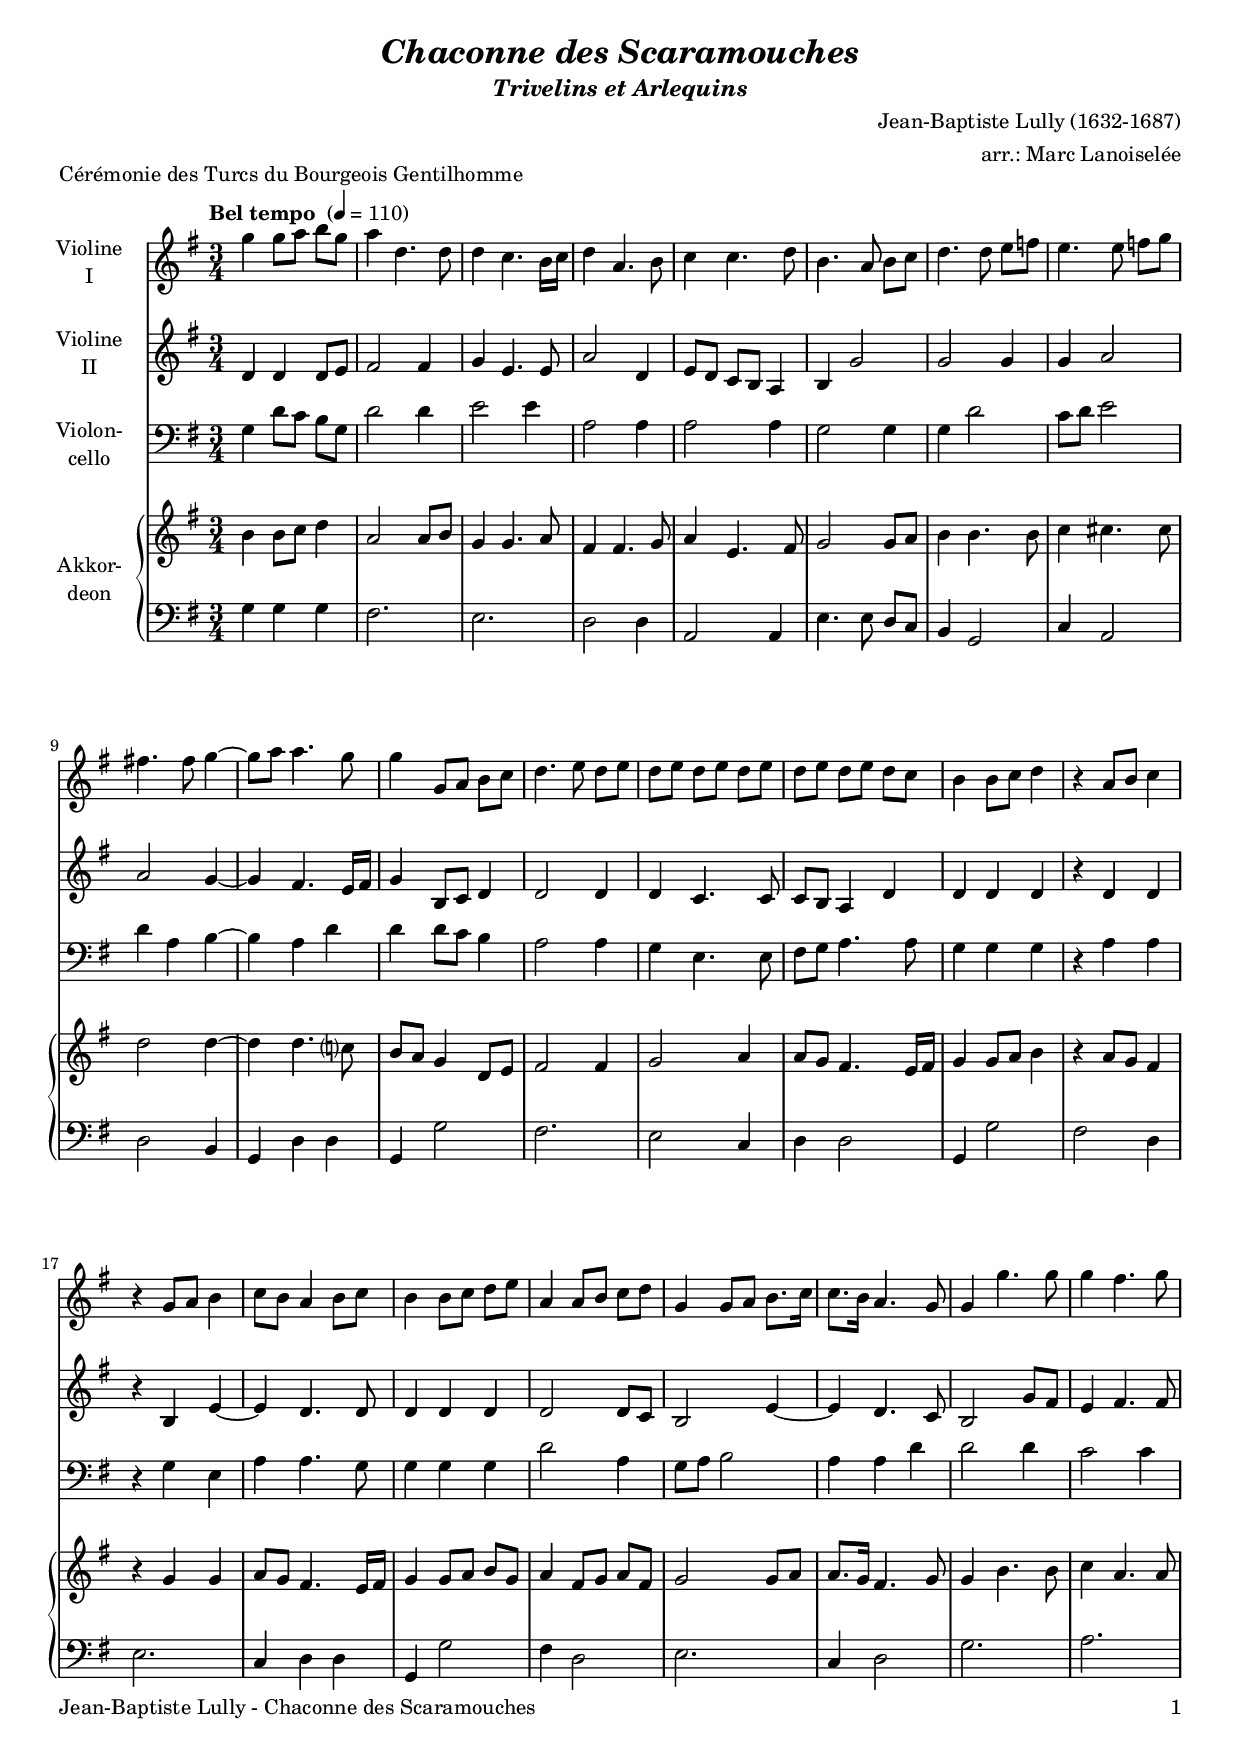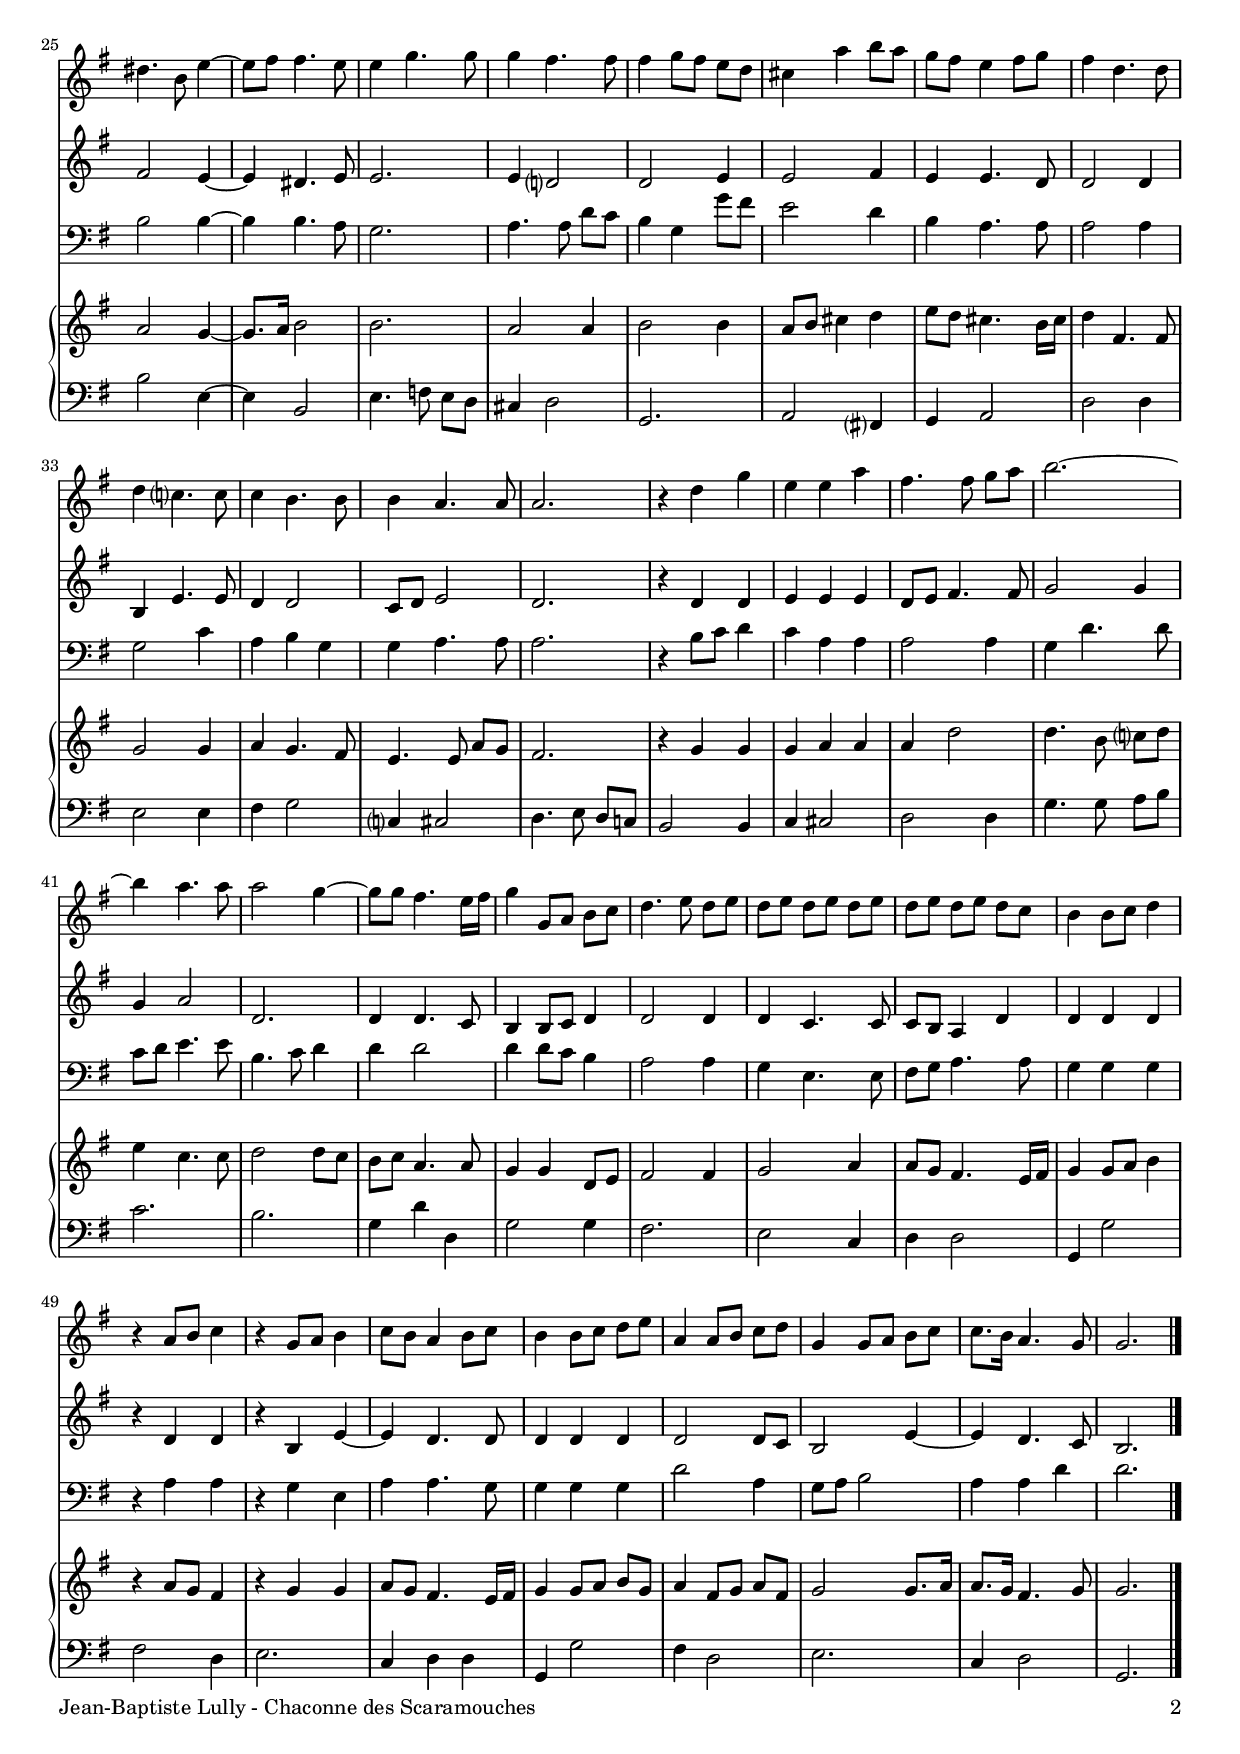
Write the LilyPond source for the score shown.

\version "2.22.0"
\include "deutsch.ly"

#(set-global-staff-size 18)

\header {
  title     = \markup \bold \italic "Chaconne des Scaramouches"
  subtitle  = \markup \italic "Trivelins et Arlequins"
  composer  = "Jean-Baptiste Lully (1632-1687)"
  arranger  = "arr.: Marc Lanoiselée"
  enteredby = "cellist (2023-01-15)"
  piece     = "Cérémonie des Turcs du Bourgeois Gentilhomme"
}

voiceconsts = {
  \key g \major
  \time 3/4
  \clef "treble"
%  \numericTimeSignature
  \compressEmptyMeasures
  % Set default beaming for all staves
  \set Timing.beamExceptions = #'()
  \set Timing.baseMoment     = #(ly:make-moment 1 4)
  \set Timing.beatStructure  = #'(1 1 1)
  \tempo "Bel tempo " 4=110
}

mivl = "violin"
mipz = "pizzicato strings"
mivc = "cello"
miac = "harmonica"

va = \relative c''' {
  \voiceconsts

  g4 g8 a h g
  a4 d,4. d8
  d4 c4. h16 c
  d4 a4. h8
  c4 c4. d8

  h4. a8 h c
  d4. d8 e f
  e4. e8 f g
  fis!4. fis8 g4~
  g8 a a4. g8

  g4 g,8 a h c
  d4. e8 d e
  d e d e d e
  d e d e d c
  h4 h8 c d4

  r a8 h c4
  r g8 a h4
  c8 h a4 h8 c
  h4 h8 c d e
  a,4 a8 h c d

  g,4 g8 a h8. c16
  c8. h16 a4. g8
  g4 g'4. g8
  g4 fis4. g8
  dis4. h8 e4~

  e8 fis fis4. e8
  e4 g4. g8
  g4 fis4. fis8
  fis4 g8 fis e d
  cis4 a' h8 a

  g fis e4 fis8 g
  fis4 d4. d8
  d4 c?4. c8
  c4 h4. h8
  h4 a4. a8

  a2.
  r4 d g
  e e a
  fis4. fis8 g a
  h2.~

  h4 a4. a8
  a2 g4~
  g8 g fis4. e16 fis
  g4 g,8 a h c
  d4. e8 d e

  d e d e d e
  d e d e d c
  h4 h8 c d4
  r a8 h c4
  r g8 a h4

  c8 h a4 h8 c
  h4 h8 c d e
  a,4 a8 h c d
  g,4 g8 a h c
  c8. h16 a4. g8
  g2. \bar "|."
}

vb = \relative c'' {
  \voiceconsts

  h4 h8 c d4
  a2 a8 h
  g4 g4. a8
  fis4 fis4. g8
  a4 e4. fis8

  g2 g8 a
  h4 h4. h8
  c4 cis4. cis8
  d2 d4~
  d d4. c?8

  h a g4 d8 e
  fis2 fis4
  g2 a4
  a8 g fis4. e16 fis
  g4 g8 a h4

  r a8 g fis4
  r g g
  a8 g fis4. e16 fis
  g4 g8 a h g
  a4 fis8 g a fis

  g2 g8 a
  a8. g16 fis4. g8
  g4 h4. h8
  c4 a4. a8
  a2 g4~

  g8. a16 h2
  h2.
  a2 a4
  h2 h4
  a8 h cis4 d

  e8 d cis4. h16 cis
  d4 fis,4. fis8
  g2 g4
  a g4. fis8
  e4. e8 a g

  fis2.
  r4 g g
  g a a
  a d2
  d4. h8 c? d

  e4 c4. c8
  d2 d8 c
  h c a4. a8
  g4 g d8 e
  fis2 fis4

  g2 a4
  a8 g fis4. e16 fis
  g4 g8 a h4
  r a8 g fis4
  r g g

  a8 g fis4. e16 fis
  g4 g8 a h g
  a4 fis8 g a fis
  g2 g8. a16
  a8. g16 fis4. g8
  g2. \bar "|."
}

vc = \relative c' {
  \voiceconsts

  d4 d d8 e
  fis2 fis4
  g e4. e8
  a2 d,4
  e8 d c h a4

  h g'2
  g g4
  g a2
  a g4~
  g fis4. e16 fis

  g4 h,8 c d4
  d2 d4
  d c4. c8
  c h a4 d
  d d d

  r d d
  r h e~
  e d4. d8
  d4 d d
  d2 d8 c

  h2 e4~
  e d4. c8
  h2 g'8 fis
  e4 fis4. fis8
  fis2 e4~

  e dis4. e8
  e2.
  e4 d?2
  d e4
  e2 fis4

  e e4. d8
  d2 d4
  h e4. e8
  d4 d2
  c8 d e2

  d2.
  r4 d d
  e e e
  d8 e fis4. fis8
  g2 g4

  g a2
  d,2.
  d4 d4. c8
  h4 h8 c d4
  d2 d4

  d c4. c8
  c h a4 d
  d d d
  r d d
  r h e~

  e d4. d8
  d4 d d
  d2 d8 c
  h2 e4~
  e d4. c8
  h2. \bar "|."
}

vd = \relative c' {
  \voiceconsts
  \clef "bass"

  g4 d'8 c h g
  d'2 d4
  e2 e4
  a,2 a4
  a2 a4

  g2 g4
  g d'2
  c8 d e2
  d4 a h~
  h a d

  d d8 c h4
  a2 a4
  g e4. e8
  fis g a4. a8
  g4 g g

  r a a
  r g e
  a a4. g8
  g4 g g
  d'2 a4

  g8 a h2
  a4 a d
  d2 d4
  c2 c4
  h2 h4~

  h h4. a8
  g2.
  a4. a8 d c
  h4 g g'8 fis
  e2 d4

  h a4. a8
  a2 a4
  g2 c4
  a h g
  g a4. a8

  a2.
  r4 h8 c d4
  c a a
  a2 a4
  g d'4. d8

  c d e4. e8
  h4. c8 d4
  d d2
  d4 d8 c h4
  a2 a4

  g e4. e8
  fis g a4. a8
  g4 g g
  r a a
  r g e

  a a4. g8
  g4 g g
  d'2 a4
  g8 a h2
  a4 a d
  d2. \bar "|."
}

ve = \relative c' {
  \voiceconsts
  \clef "bass"

  g4 g g
  fis2.
  e
  d2 d4
  a2 a4

  e'4. e8 d c
  h4 g2
  c4 a2
  d h4
  g d' d

  g, g'2
  fis2.
  e2 c4
  d d2
  g,4 g'2

  fis d4
  e2.
  c4 d d
  g, g'2
  fis4 d2

  e2.
  c4 d2
  g2.
  a
  h2 e,4~

  e h2
  e4. f8 e d
  cis4 d2
  g,2.
  a2 fis?4

  g a2
  d d4
  e2 e4
  fis g2
  c,?4 cis2

  d4. e8 d c!
  h2 h4
  c cis2
  d d4
  g4. g8 a h

  c2.
  h
  g4 d' d,
  g2 g4
  fis2.

  e2 c4
  d d2
  g,4 g'2
  fis d4
  e2.

  c4 d d
  g, g'2
  fis4 d2
  e2.
  c4 d2
  g,2. \bar "|."
}


music = <<
      \new Staff {
        \set Staff.midiInstrument = \mivl
        \set Staff.instrumentName = \markup \center-column { "Violine" "I" }
        \transpose g g { \va }
      }

      \new Staff {
        \set Staff.midiInstrument = \mivl
        \set Staff.instrumentName = \markup \center-column { "Violine" "II" }
        \transpose g g { \vc }
      }

      \new Staff {
        \set Staff.midiInstrument = \mivc
        \set Staff.instrumentName = \markup \center-column { "Violon-" "cello" }
        \transpose g g { \vd }
      }

      \new PianoStaff <<
        \set PianoStaff.instrumentName = \markup \center-column { "Akkor-" "deon" }
        \set PianoStaff.midiInstrument = \miac
        \new Staff {
          \transpose g g { \vb }
        }

%        \new Dynamics \dy

        \new Staff {
          \transpose g g { \ve }
        }
        >>
>>

\book {
   \paper {
    print-page-number = ##t
    print-first-page-number = ##t
    ragged-last-bottom = ##f
    oddHeaderMarkup = \markup \null
    evenHeaderMarkup = \markup \null
    oddFooterMarkup = \markup {
      \fill-line {
        \on-the-fly #print-page-number-check-first
        "Jean-Baptiste Lully - Chaconne des Scaramouches" \fromproperty #'page:page-number-string
      }
    }
    evenFooterMarkup = \oddFooterMarkup
  } \score {
    \music
    \layout {}
  }

  \score {
    \unfoldRepeats \music

    \midi {
      \context {
        \Score
      }
    }
  }
}